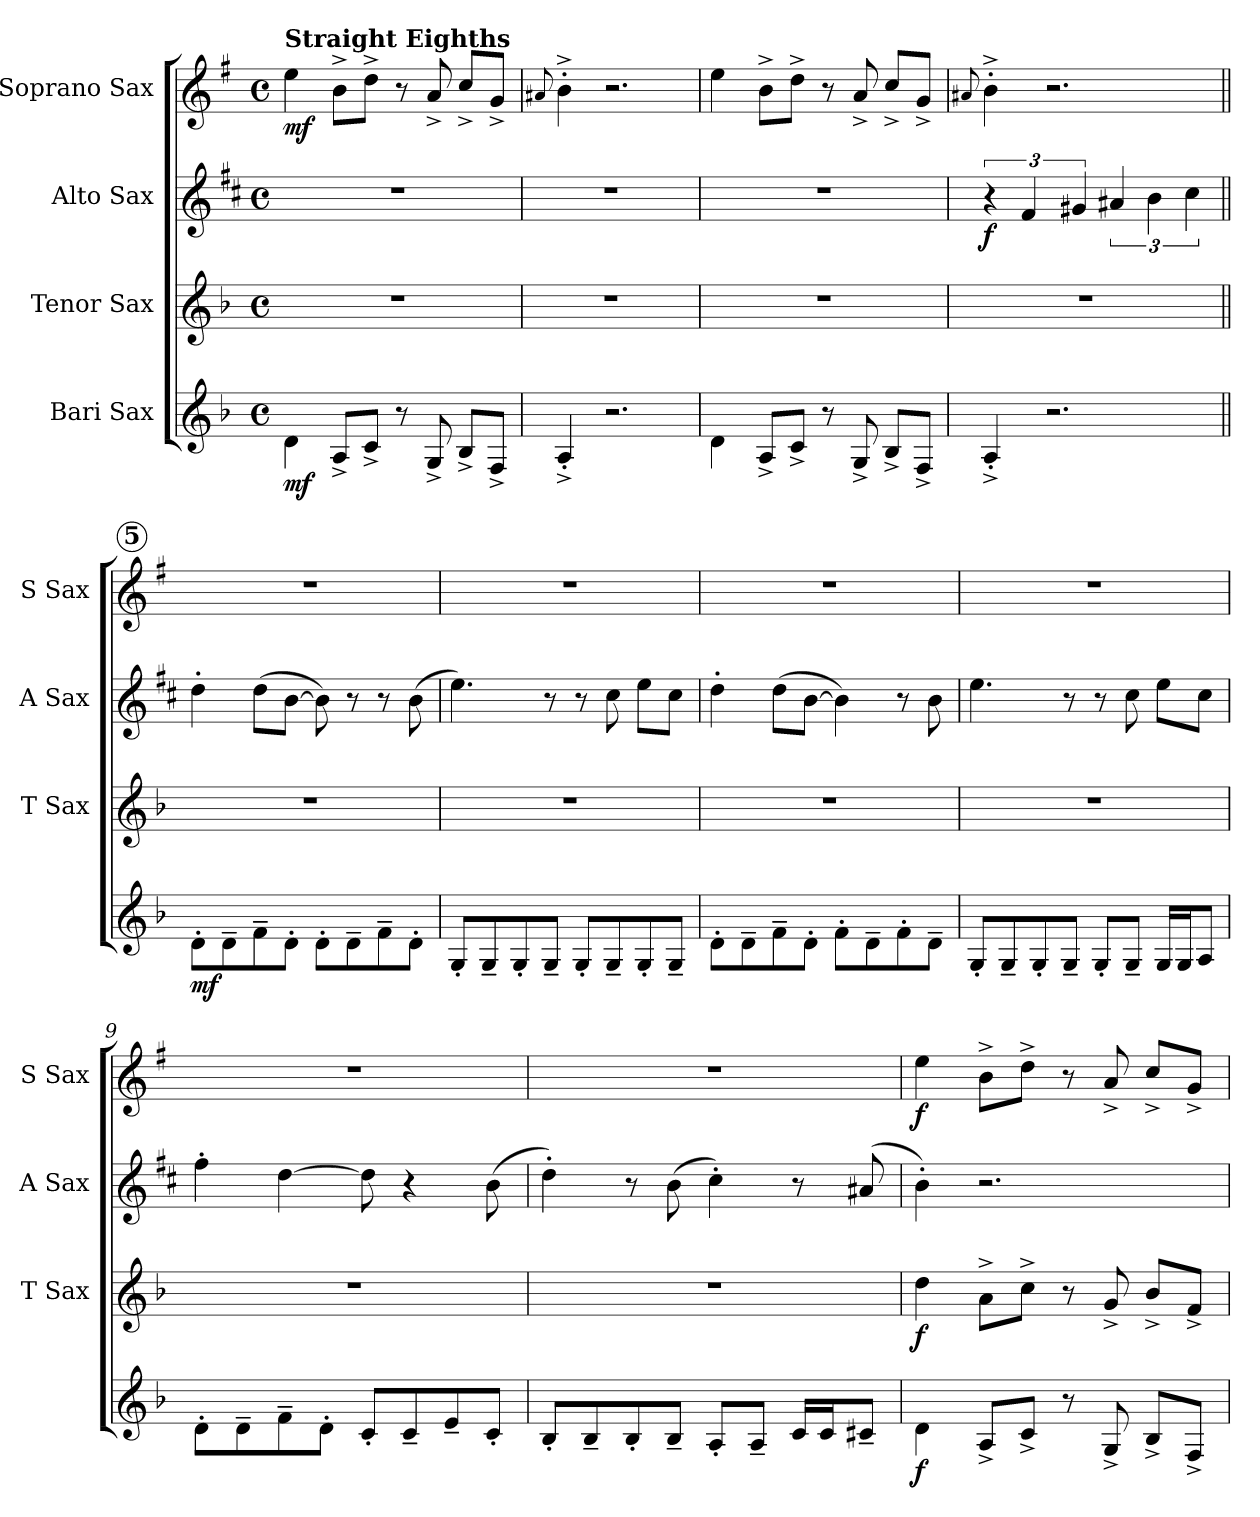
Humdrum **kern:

**kern	**dynam	**kern	**dynam	**kern	**dynam	**kern	**dynam
*part4	*part4	*part3	*part3	*part2	*part2	*part1	*part1
*staff4	*staff4	*staff3	*staff3	*staff2	*staff2	*staff1	*staff1
*I"Bari Sax	*	*I"Tenor Sax	*	*I"Alto Sax	*	*I"Soprano Sax	*
*	*	*I'T Sax	*	*I'A Sax	*	*I'S Sax	*
*clefG2	*	*clefG2	*	*clefG2	*	*clefG2	*
*ITrd12c21	*	*ITrd8c14	*	*ITrd5c9	*	*ITrd1c2	*
*k[b-]	*	*k[b-]	*	*k[b-]	*	*k[b-]	*
*F:	*	*F:	*	*F:	*	*F:	*
*M4/4	*	*M4/4	*	*M4/4	*	*M4/4	*
*met(c)	*	*met(c)	*	*met(c)	*	*met(c)	*
*MM112	*	*MM112	*	*MM112	*	*MM112	*
=1	=1	=1	=1	=1	=1	=1	=1
!	!	!	!	!	!	!LO:TX:a:B:t=Straight Eighths	!
!	!LO:DY:b	!	!	!	!	!	!LO:DY:b
4D>\	mf	1r	.	1r	.	4dd>\	mf
8AA^</L	.	.	.	.	.	8a^>\L	.
8C^</J	.	.	.	.	.	8cc^>\J	.
8r	.	.	.	.	.	8r	.
8GG^</	.	.	.	.	.	8g^</	.
8BB-^</L	.	.	.	.	.	8b-^</L	.
8FF^</J	.	.	.	.	.	8f^</J	.
=2	=2	=2	=2	=2	=2	=2	=2
.	.	.	.	.	.	8qqg#X/	.
4AA^<'</	.	1r	.	1r	.	4a^>'>\	.
2.r	.	.	.	.	.	2.r	.
=3	=3	=3	=3	=3	=3	=3	=3
4D>\	.	1r	.	1r	.	4dd>\	.
8AA^</L	.	.	.	.	.	8a^>\L	.
8C^</J	.	.	.	.	.	8cc^>\J	.
8r	.	.	.	.	.	8r	.
8GG^</	.	.	.	.	.	8g^</	.
8BB-^</L	.	.	.	.	.	8b-^</L	.
8FF^</J	.	.	.	.	.	8f^</J	.
=4	=4	=4	=4	=4	=4	=4	=4
.	.	.	.	.	.	8qqg#X/	.
!	!	!	!	!	!LO:DY:b	!	!
4AA^<'</	.	1r	.	6r	f	4a^>'>\	.
.	.	.	.	6A/	.	.	.
2.r	.	.	.	.	.	2.r	.
.	.	.	.	6Bn/	.	.	.
.	.	.	.	6c#X/	.	.	.
.	.	.	.	6d\	.	.	.
.	.	.	.	6e\	.	.	.
!!LO:REH:place=s1:a:B:enc=circle:fs=11.2:t=5
=5||	=5||	=5||	=5||	=5||	=5||	=5||	=5||
!	!LO:DY:b	!	!	!	!	!	!
8D'>\L	mf	1r	.	4f'>\	.	1r	.
8D~>\	.	.	.	.	.	.	.
8F~>\	.	.	.	(>8f\L	.	.	.
8D'>\J	.	.	.	[8d\J	.	.	.
8D'>\L	.	.	.	8d\])	.	.	.
8D~>\	.	.	.	8r	.	.	.
8F~>\	.	.	.	8r	.	.	.
8D'>\J	.	.	.	(>8d\	.	.	.
=6	=6	=6	=6	=6	=6	=6	=6
8GG'</L	.	1r	.	4.g\)	.	1r	.
8GG~</	.	.	.	.	.	.	.
8GG'</	.	.	.	.	.	.	.
8GG~</J	.	.	.	8r	.	.	.
8GG'</L	.	.	.	8r	.	.	.
8GG~</	.	.	.	8e\	.	.	.
8GG'</	.	.	.	8g\L	.	.	.
8GG~</J	.	.	.	8e\J	.	.	.
!!LO:LB:g=z
=7	=7	=7	=7	=7	=7	=7	=7
8D'>\L	.	1r	.	4f'>\	.	1r	.
8D~>\	.	.	.	.	.	.	.
8F~>\	.	.	.	(>8f\L	.	.	.
8D'>\J	.	.	.	[8d\J	.	.	.
8F'>\L	.	.	.	4d\])	.	.	.
8D~>\	.	.	.	.	.	.	.
8F'>\	.	.	.	8r	.	.	.
8D~>\J	.	.	.	8d\	.	.	.
=8	=8	=8	=8	=8	=8	=8	=8
8GG'</L	.	1r	.	4.g\	.	1r	.
8GG~</	.	.	.	.	.	.	.
8GG'</	.	.	.	.	.	.	.
8GG~</J	.	.	.	8r	.	.	.
8GG'</L	.	.	.	8r	.	.	.
8GG~</J	.	.	.	8e\	.	.	.
16GG/LL	.	.	.	8g\L	.	.	.
16GG/J	.	.	.	.	.	.	.
8AA/J	.	.	.	8e\J	.	.	.
=9	=9	=9	=9	=9	=9	=9	=9
8D'>\L	.	1r	.	4a'>\	.	1r	.
8D~>\	.	.	.	.	.	.	.
8F~>\	.	.	.	[4f\	.	.	.
8D'>\J	.	.	.	.	.	.	.
8C'</L	.	.	.	8f\]	.	.	.
8C~</	.	.	.	4r	.	.	.
8E~</	.	.	.	.	.	.	.
8C'</J	.	.	.	(>8d\	.	.	.
=10	=10	=10	=10	=10	=10	=10	=10
8BB-'</L	.	1r	.	4f'>\)	.	1r	.
8BB-~</	.	.	.	.	.	.	.
8BB-'</	.	.	.	8r	.	.	.
8BB-~</J	.	.	.	(>8d\	.	.	.
8AA'</L	.	.	.	4e'>\)	.	.	.
8AA~</J	.	.	.	.	.	.	.
16C/LL	.	.	.	8r	.	.	.
16C/J	.	.	.	.	.	.	.
8C#X~</J	.	.	.	(8c#X/	.	.	.
=11	=11	=11	=11	=11	=11	=11	=11
!	!LO:DY:b	!	!LO:DY:b	!	!	!	!LO:DY:b
4D>\	f	4d>\	f	4d'>\)	.	4dd>\	f
8AA^</L	.	8A^>\L	.	2.r	.	8a^>\L	.
8C^</J	.	8c^>\J	.	.	.	8cc^>\J	.
8r	.	8r	.	.	.	8r	.
8GG^</	.	8G^</	.	.	.	8g^</	.
8BB-^</L	.	8B-^</L	.	.	.	8b-^</L	.
8FF^</J	.	8F^</J	.	.	.	8f^</J	.
=	=	=	=	=	=	=	=
*-	*-	*-	*-	*-	*-	*-	*-
